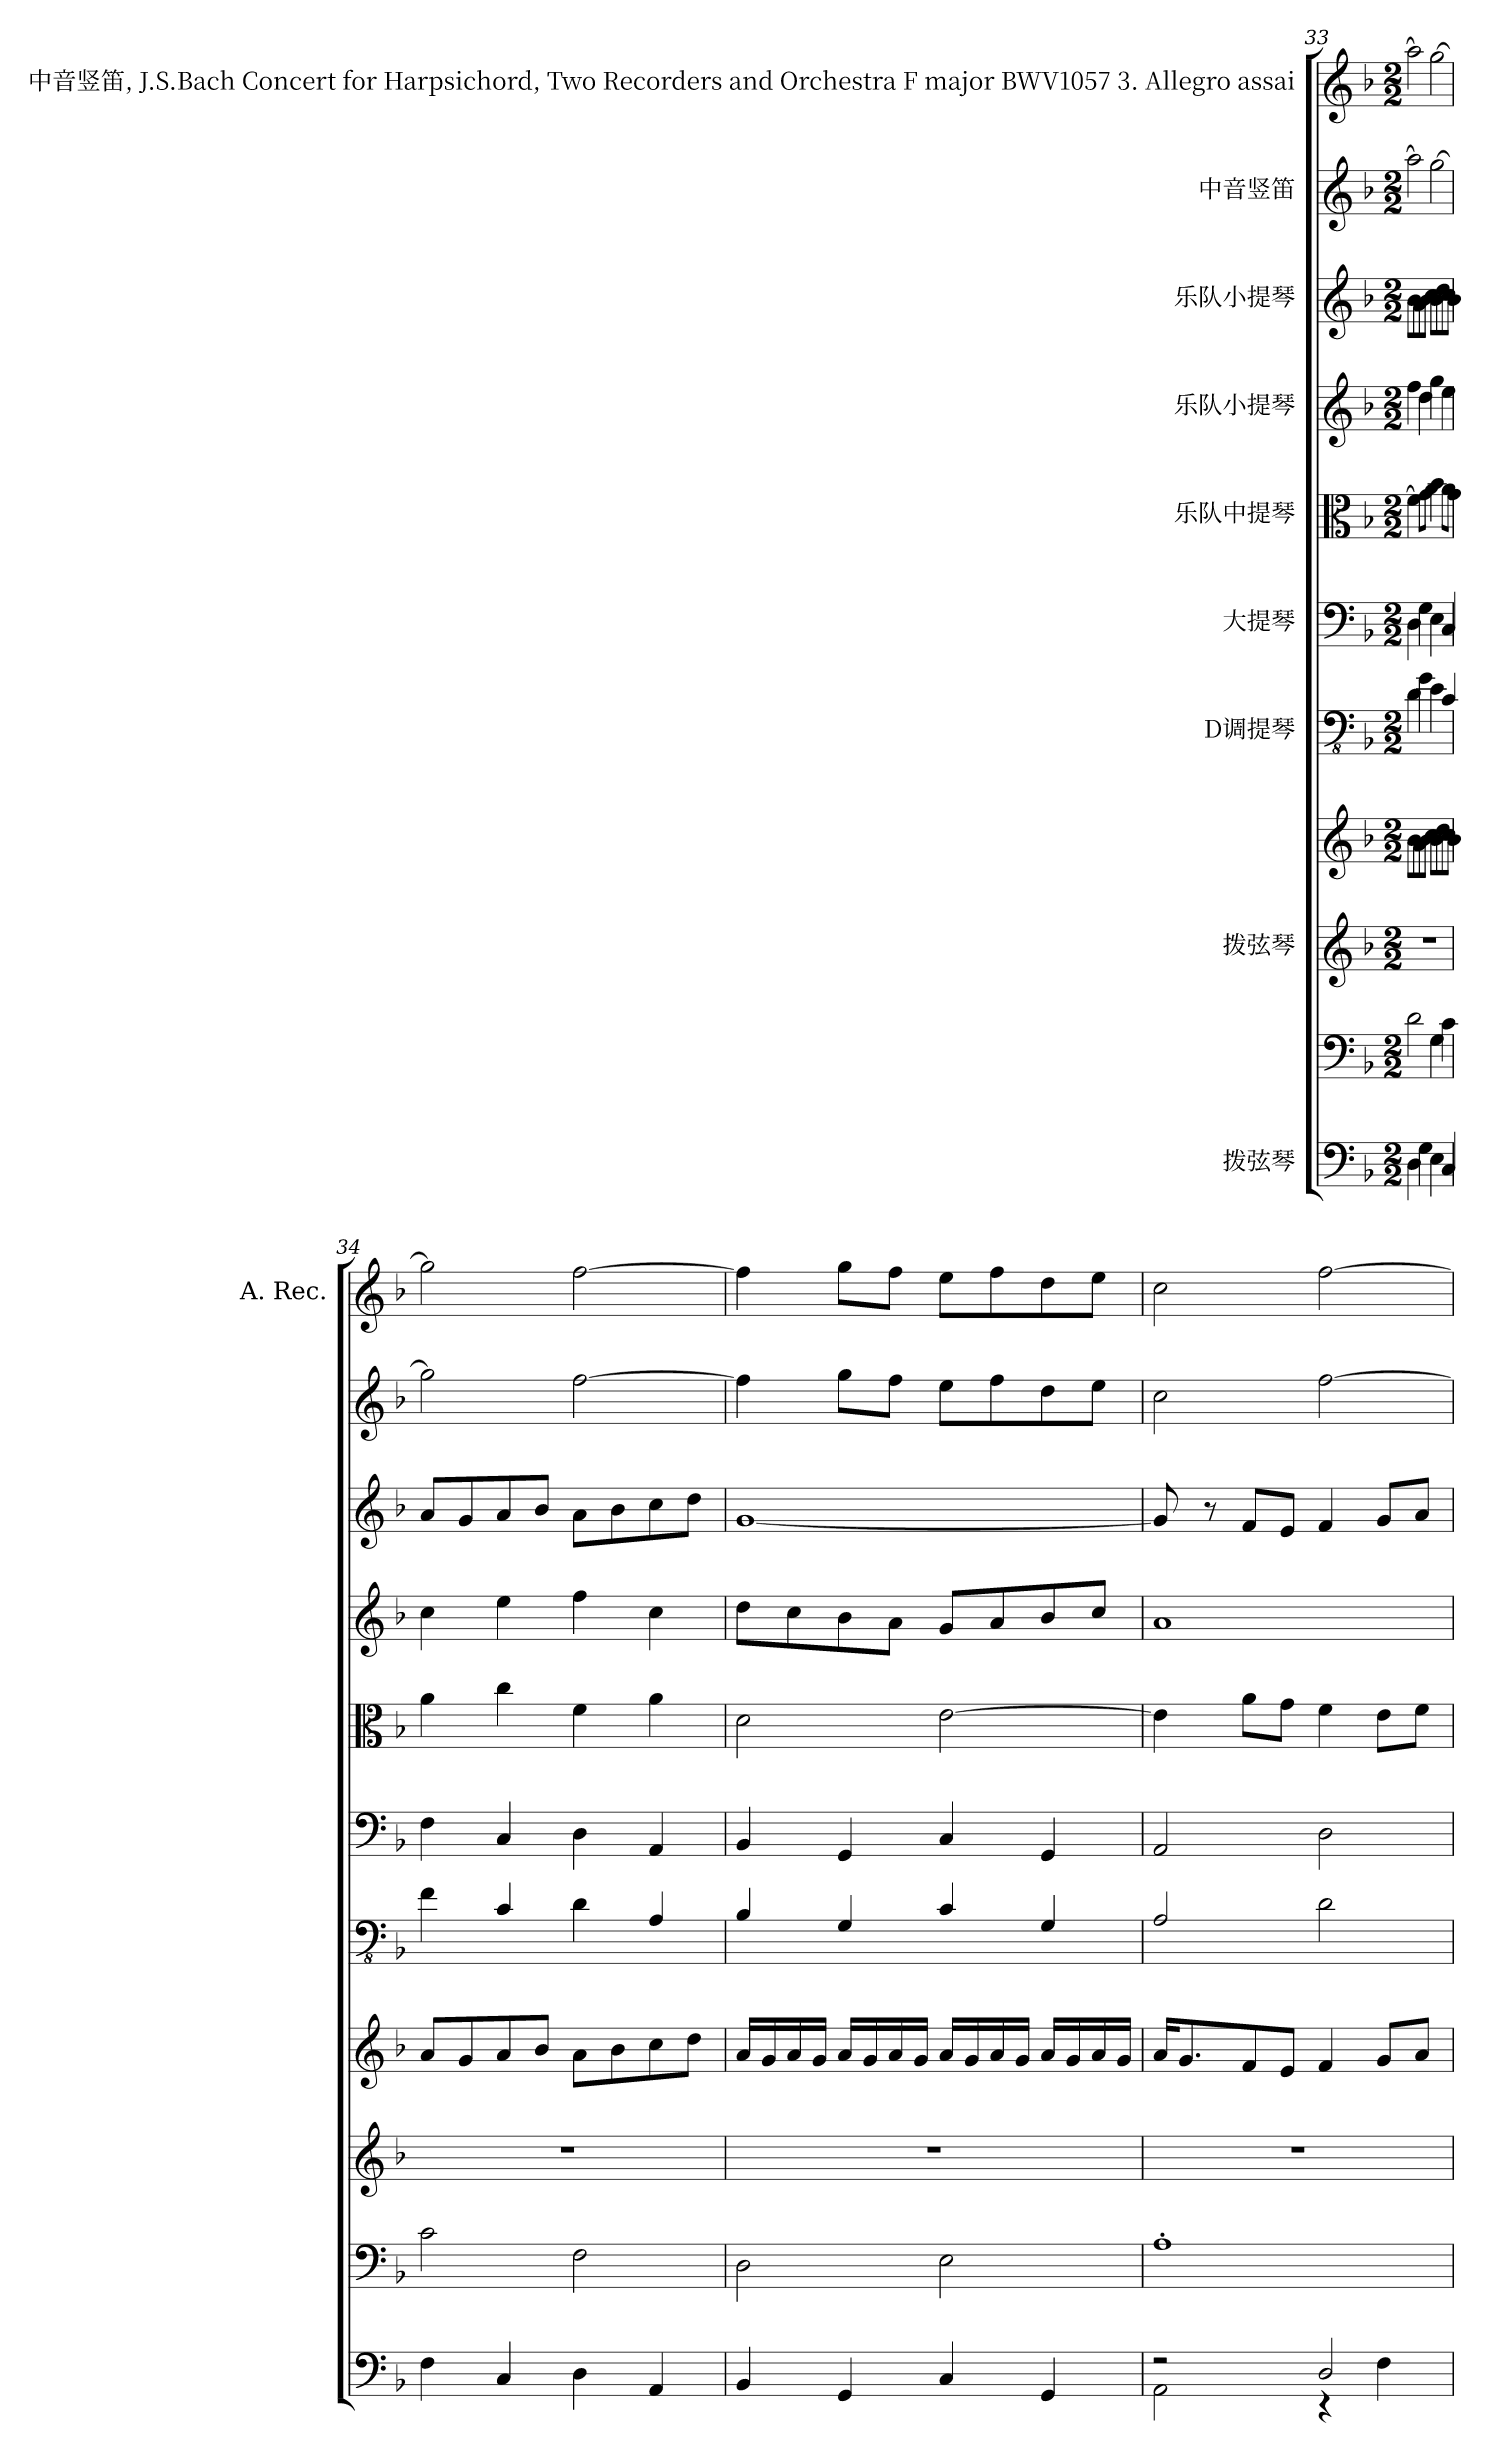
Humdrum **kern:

**kern	**kern	**kern	**kern	**kern	**kern	**kern	**kern	**kern	**kern	**kern
*part9	*part9	*part8	*part8	*part7	*part6	*part5	*part4	*part3	*part2	*part1
*staff11	*staff10	*staff9	*staff8	*staff7	*staff6	*staff5	*staff4	*staff3	*staff2	*staff1
*I"拨弦琴	*	*I"拨弦琴	*	*I"D调提琴	*I"大提琴	*I"乐队中提琴	*I"乐队小提琴	*I"乐队小提琴	*I"中音竖笛	*I"中音竖笛, J.S.Bach Concert for Harpsichord, Two Recorders and Orchestra F major BWV1057 3. Allegro assai
*	*	*	*	*	*	*	*	*	*	*I'A. Rec.
*clefF4	*clefF4	*clefG2	*clefG2	*clefFv4	*clefF4	*clefC3	*clefG2	*clefG2	*clefG2	*clefG2
*	*	*	*	*ITrd7c12	*	*	*	*	*	*
*k[b-]	*k[b-]	*k[b-]	*k[b-]	*k[b-]	*k[b-]	*k[b-]	*k[b-]	*k[b-]	*k[b-]	*k[b-]
*M2/2	*M2/2	*M2/2	*M2/2	*M2/2	*M2/2	*M2/2	*M2/2	*M2/2	*M2/2	*M2/2
=33	=33	=33	=33	=33	=33	=33	=33	=33	=33	=33
4D\	2d\	1r	8b-\L	4DD\	4D\	4f\]	4ff\	8b-\L	2aa\]	2aa\]
.	.	.	8a\	.	.	.	.	8a\	.	.
4G\	.	.	8b-\	4GG\	4G\	8g\L	4dd\	8b-\	.	.
.	.	.	8cc\J	.	.	8a\J	.	8cc\J	.	.
4E\	4G\	.	8b-\L	4EE\	4E\	4b-\	4gg\	8b-\L	[2gg\	[2gg\
.	.	.	8dd\	.	.	.	.	8dd\	.	.
4C/	4c\	.	8cc\	4CC/	4C/	8a\L	4ee\	8cc\	.	.
.	.	.	8b-\J	.	.	8g\J	.	8b-\J	.	.
=34	=34	=34	=34	=34	=34	=34	=34	=34	=34	=34
4F\	2c\	1r	8a/L	4FF\	4F\	4a\	4cc\	8a/L	2gg\]	2gg\]
.	.	.	8g/	.	.	.	.	8g/	.	.
4C/	.	.	8a/	4CC/	4C/	4cc\	4ee\	8a/	.	.
.	.	.	8b-/J	.	.	.	.	8b-/J	.	.
4D\	2F\	.	8a\L	4DD\	4D\	4f\	4ff\	8a\L	[2ff\	[2ff\
.	.	.	8b-\	.	.	.	.	8b-\	.	.
4AA/	.	.	8cc\	4AAA/	4AA/	4a\	4cc\	8cc\	.	.
.	.	.	8dd\J	.	.	.	.	8dd\J	.	.
!!LO:PB:g=z
=35	=35	=35	=35	=35	=35	=35	=35	=35	=35	=35
4BB-/	2D\	1r	16a/LL	4BBB-/	4BB-/	2d\	8dd\L	[1g	4ff\]	4ff\]
.	.	.	16g/	.	.	.	.	.	.	.
.	.	.	16a/	.	.	.	8cc\	.	.	.
.	.	.	16g/JJ	.	.	.	.	.	.	.
4GG/	.	.	16a/LL	4GGG/	4GG/	.	8b-\	.	8gg\L	8gg\L
.	.	.	16g/	.	.	.	.	.	.	.
.	.	.	16a/	.	.	.	8a\J	.	8ff\J	8ff\J
.	.	.	16g/JJ	.	.	.	.	.	.	.
4C/	2E\	.	16a/LL	4CC/	4C/	[2e\	8g/L	.	8ee\L	8ee\L
.	.	.	16g/	.	.	.	.	.	.	.
.	.	.	16a/	.	.	.	8a/	.	8ff\	8ff\
.	.	.	16g/JJ	.	.	.	.	.	.	.
4GG/	.	.	16a/LL	4GGG/	4GG/	.	8b-/	.	8dd\	8dd\
.	.	.	16g/	.	.	.	.	.	.	.
.	.	.	16a/	.	.	.	8cc/J	.	8ee\J	8ee\J
.	.	.	16g/JJ	.	.	.	.	.	.	.
=36	=36	=36	=36	=36	=36	=36	=36	=36	=36	=36
*^	*	*	*	*	*	*	*	*	*	*
2r	2AA\	1A'	1r	16a/KL	2AAA/	2AA/	4e\]	1a	8g/]	2cc\	2cc\
.	.	.	.	8.g/	.	.	.	.	.	.	.
.	.	.	.	.	.	.	.	.	8r	.	.
.	.	.	.	8f/	.	.	8a\L	.	8f/L	.	.
.	.	.	.	8e/J	.	.	8g\J	.	8e/J	.	.
2D/	4r	.	.	4f/	2DD\	2D\	4f\	.	4f/	[2ff\	[2ff\
.	4F\	.	.	8g/L	.	.	8e\L	.	8g/L	.	.
.	.	.	.	8a/J	.	.	8f\J	.	8a/J	.	.
*v	*v	*	*	*	*	*	*	*	*	*	*
=	=	=	=	=	=	=	=	=	=	=
*-	*-	*-	*-	*-	*-	*-	*-	*-	*-	*-
